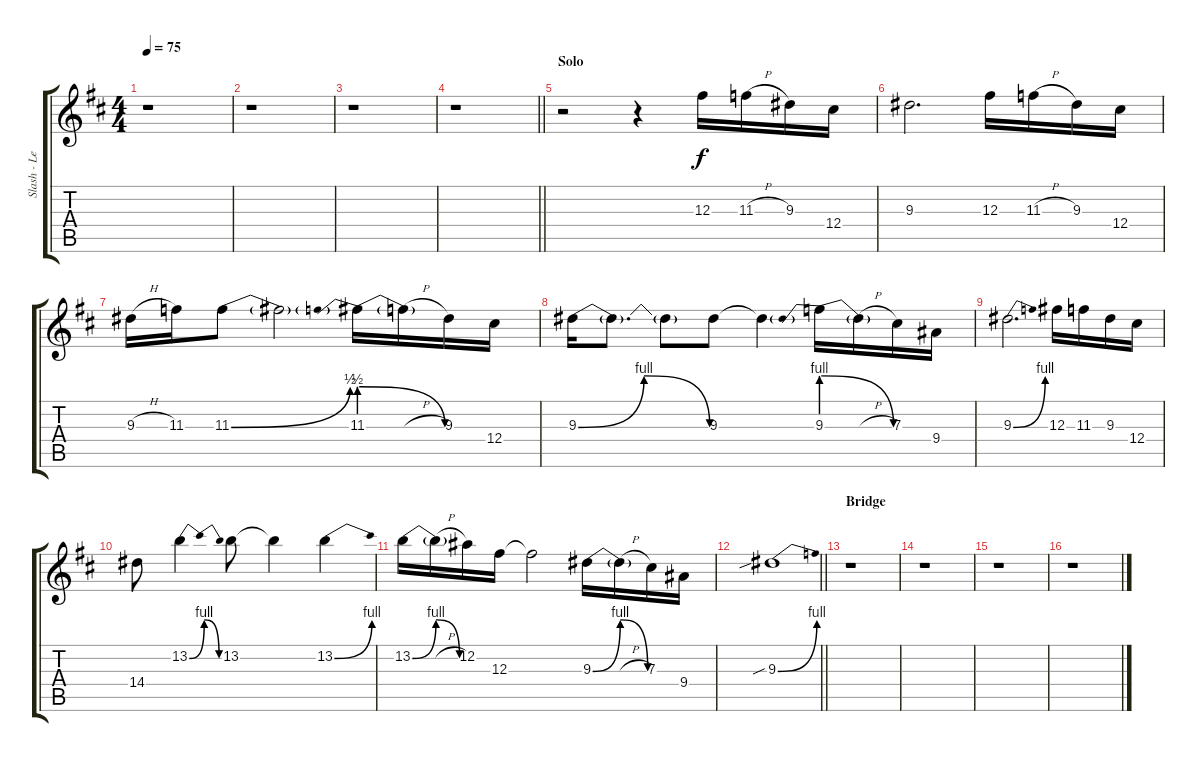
\track ("Slash - Lead Guitar" "Slash - Le") {instrument distortionguitar}
\staff {score tabs}
\tuning (Eb4 Bb3 Gb3 Db3 Ab2 Db2) {hide}
\ts (4 4)
\tempo 75
\clef g2
\ks d
r.1{dy f} |
r.1 |
r.1 |
\barLineRight lightlight
r.1 |
\section ("" "Solo")
r.2{instrument distortionguitar} r.4 12.3.16 11.3{h}.16 9.3.16 12.4.16 |
9.3.2{d} 12.3.16 11.3{h}.16 9.3.16 12.4.16 |
9.3{h}.16 11.3.16 11.3{be (bend 0 0 60 2)}.8 11.3{t}.2 11.3{be (prebendrelease 0 2 60 0)}.16 11.3{h t}.16 9.3.16 12.4.16 |
9.3{be (bendrelease 0 0 32 4 45 4 60 0)}.16 9.3{t}.8{d} 9.3{t}.8 9.3.8 9.3{t}.4 9.3{be (prebendrelease 0 4 60 0)}.16 9.3{h t}.16 7.3.16 9.4.16 |
9.3{be (bend 0 0 60 4)}.2{d} 12.3.16 11.3.16 9.3.16 12.4.16 |
14.4.8 13.2{be (bendrelease 0 0 15 4 39 4 60 0)}.4 13.2.8 13.2{t}.4 13.2{be (bend 0 0 60 4)}.4 |
13.2{be (bendrelease 0 0 30 4 30 4 60 0)}.16 13.2{h t}.16 12.2.16 12.3.16 12.3{t}.2 9.3{be (bendrelease 0 0 31 4 31 4 60 0)}.16 9.3{h t}.16 7.3.16 9.4.16 |
\barLineRight lightlight
9.3{be (bend 0 0 60 4) sib}.1 |
\section ("" "Bridge")
r.1 |
r.1 |
r.1 |
r.1
